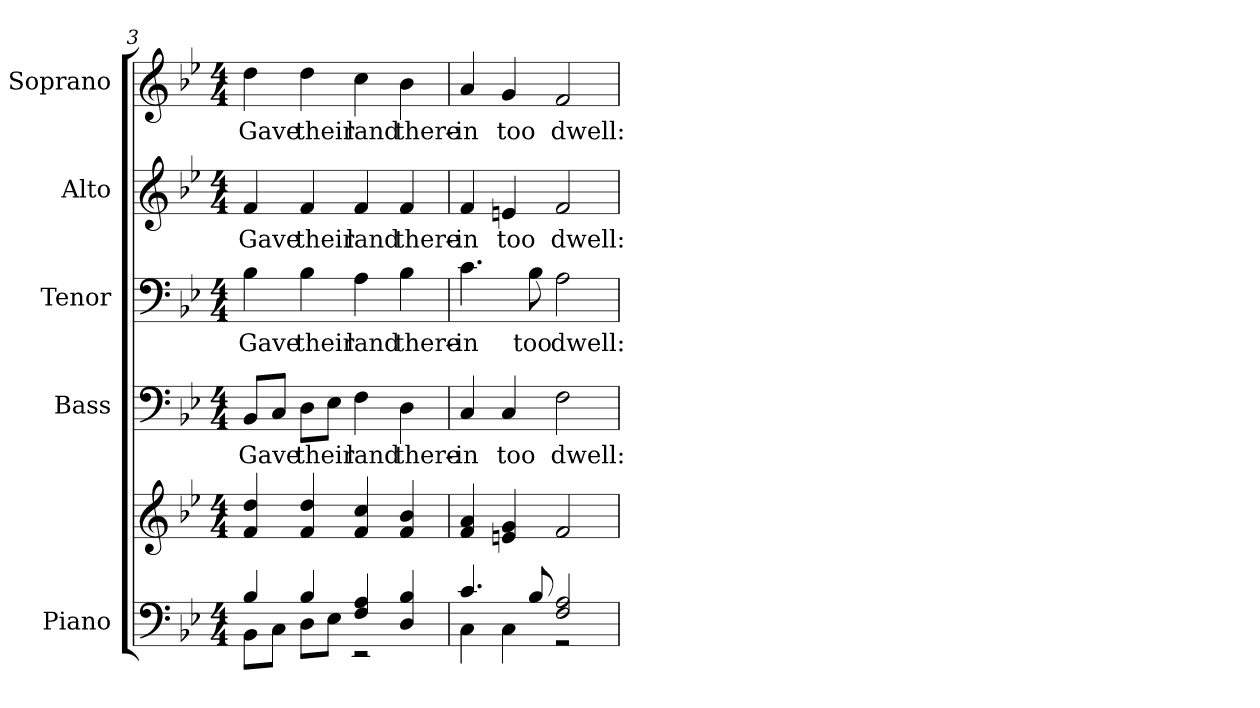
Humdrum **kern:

**kern	**kern	**kern	**text	**kern	**text	**kern	**text	**kern	**text
*part5	*part5	*part4	*part4	*part3	*part3	*part2	*part2	*part1	*part1
*staff6	*staff5	*staff4	*staff4	*staff3	*staff3	*staff2	*staff2	*staff1	*staff1
*I"Piano	*	*I"Bass	*	*I"Tenor	*	*I"Alto	*	*I"Soprano	*
*I'Pno.	*	*I'B.	*	*I'T.	*	*I'A.	*	*I'S.	*
!!LO:PB:g=z
*clefF4	*clefG2	*clefF4	*	*clefF4	*	*clefG2	*	*clefG2	*
*k[b-e-]	*k[b-e-]	*k[b-e-]	*	*k[b-e-]	*	*k[b-e-]	*	*k[b-e-]	*
*B-:	*B-:	*B-:	*	*B-:	*	*B-:	*	*B-:	*
*M4/4	*M4/4	*M4/4	*	*M4/4	*	*M4/4	*	*M4/4	*
=3	=3	=3	=3	=3	=3	=3	=3	=3	=3
*^	*	*	*	*	*	*	*	*	*
!	!	!	!	!LO:LY:b:color=#000000	!	!	!	!	!	!
!	!	!	!	!	!	!LO:LY:b:color=#000000	!	!	!	!
!	!	!	!	!	!	!	!	!LO:LY:b:color=#000000	!	!
!	!	!	!	!	!	!	!	!	!	!LO:LY:b:color=#000000
4B-i/	8BB-i\L	4fi/ 4ddi	8BB-i/L	Gave	4B-i\	Gave	4fi/	Gave	4ddi\	Gave
.	8Ci\J	.	8Ci/J	.	.	.	.	.	.	.
!	!	!	!	!LO:LY:b:color=#000000	!	!	!	!	!	!
!	!	!	!	!	!	!LO:LY:b:color=#000000	!	!	!	!
!	!	!	!	!	!	!	!	!LO:LY:b:color=#000000	!	!
!	!	!	!	!	!	!	!	!	!	!LO:LY:b:color=#000000
4B-i/	8Di\L	4fi/ 4ddi	8Di\L	their	4B-i\	their	4fi/	their	4ddi\	their
.	8E-i\J	.	8E-i\J	.	.	.	.	.	.	.
!	!	!	!	!LO:LY:b:color=#000000	!	!	!	!	!	!
!	!	!	!	!	!	!LO:LY:b:color=#000000	!	!	!	!
!	!	!	!	!	!	!	!	!LO:LY:b:color=#000000	!	!
!	!	!	!	!	!	!	!	!	!	!LO:LY:b:color=#000000
4Fi/ 4Ai	2r	4fi/ 4cci	4Fi\	land	4Ai\	land	4fi/	land	4cci\	land
!	!	!	!	!LO:LY:b:color=#000000	!	!	!	!	!	!
!	!	!	!	!	!	!LO:LY:b:color=#000000	!	!	!	!
!	!	!	!	!	!	!	!	!LO:LY:b:color=#000000	!	!
!	!	!	!	!	!	!	!	!	!	!LO:LY:b:color=#000000
4Di/ 4B-i	.	4fi/ 4b-i	4Di\	there-	4B-i\	there-	4fi/	there-	4b-i\	there-
=4	=4	=4	=4	=4	=4	=4	=4	=4	=4	=4
!	!	!	!	!LO:LY:b:color=#000000	!	!	!	!	!	!
!	!	!	!	!	!	!LO:LY:b:color=#000000	!	!	!	!
!	!	!	!	!	!	!	!	!LO:LY:b:color=#000000	!	!
!	!	!	!	!	!	!	!	!	!	!LO:LY:b:color=#000000
4.ci/	4Ci\	4fi/ 4ai	4Ci/	-in	4.ci\	-in	4fi/	-in	4ai/	-in
!	!	!	!	!LO:LY:b:color=#000000	!	!	!	!	!	!
!	!	!	!	!	!	!	!	!LO:LY:b:color=#000000	!	!
!	!	!	!	!	!	!	!	!	!	!LO:LY:b:color=#000000
.	4Ci\	4eni/ 4gi	4Ci/	too	.	.	4eni/	too	4gi/	too
!	!	!	!	!	!	!LO:LY:b:color=#000000	!	!	!	!
8B-i/	.	.	.	.	8B-i\	too	.	.	.	.
!	!	!	!	!LO:LY:b:color=#000000	!	!	!	!	!	!
!	!	!	!	!	!	!LO:LY:b:color=#000000	!	!	!	!
!	!	!	!	!	!	!	!	!LO:LY:b:color=#000000	!	!
!	!	!	!	!	!	!	!	!	!	!LO:LY:b:color=#000000
2Fi/ 2Ai	2r	2fi/	2Fi\	dwell:	2Ai\	dwell:	2fi/	dwell:	2fi/	dwell:
*v	*v	*	*	*	*	*	*	*	*	*
=	=	=	=	=	=	=	=	=	=
*-	*-	*-	*-	*-	*-	*-	*-	*-	*-
